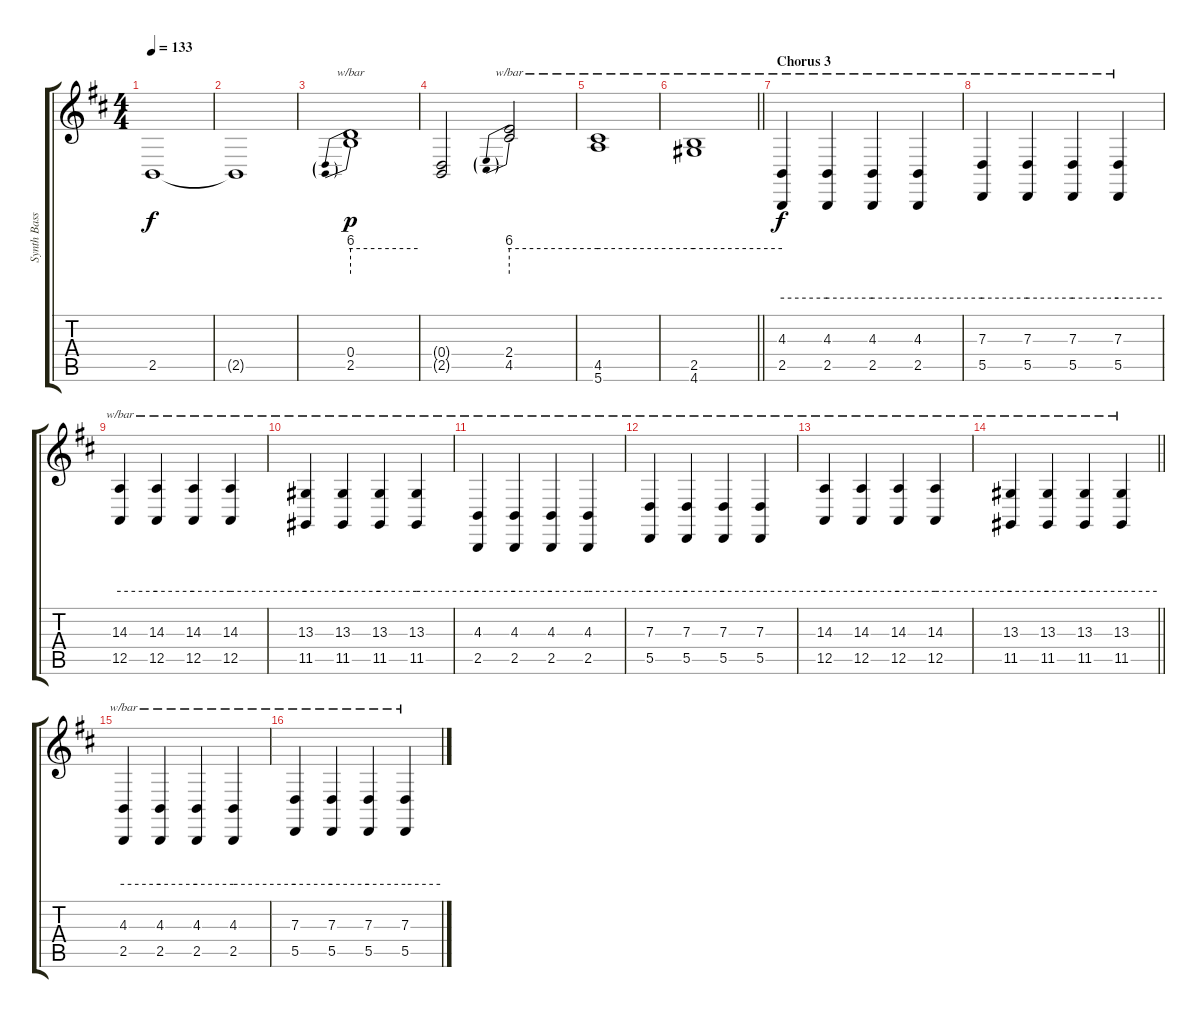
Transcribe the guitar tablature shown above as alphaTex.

\track ("Synth Bassline" "Synth Bass") {instrument lead2sawtooth}
\staff {score tabs}
\tuning (E4 B3 G3 D3 A2 E2) {hide}
\ts (4 4)
\tempo 133
\clef g2
\ks bminor
2.5{t}.1{dy f} |
2.5{t}.1 |
(0.4 2.5).1{tbe (predive default 0 24 60 24) dy p} |
(0.4{t} 2.5{t}).2 (2.4 4.5).2{tbe (predive default 0 24 60 24)} |
(4.5 5.6).1{tbe (hold default 0 24 60 24)} |
\barLineRight lightlight
(2.5 4.6).1{tbe (hold default 0 24 60 24)} |
\section ("" "Chorus 3")
(4.3 2.5).4{tbe (hold default 0 -24 60 -24) dy f} (4.3 2.5).4{tbe (hold default 0 -24 60 -24)} (4.3 2.5).4{tbe (hold default 0 -24 60 -24)} (4.3 2.5).4{tbe (hold default 0 -24 60 -24)} |
(7.3 5.5).4{tbe (hold default 0 -24 60 -24)} (7.3 5.5).4{tbe (hold default 0 -24 60 -24)} (7.3 5.5).4{tbe (hold default 0 -24 60 -24)} (7.3 5.5).4{tbe (hold default 0 -24 60 -24)} |
(14.3 12.5).4{tbe (hold default 0 -24 60 -24)} (14.3 12.5).4{tbe (hold default 0 -24 60 -24)} (14.3 12.5).4{tbe (hold default 0 -24 60 -24)} (14.3 12.5).4{tbe (hold default 0 -24 60 -24)} |
(13.3 11.5).4{tbe (hold default 0 -24 60 -24)} (13.3 11.5).4{tbe (hold default 0 -24 60 -24)} (13.3 11.5).4{tbe (hold default 0 -24 60 -24)} (13.3 11.5).4{tbe (hold default 0 -24 60 -24)} |
(4.3 2.5).4{tbe (hold default 0 -24 60 -24)} (4.3 2.5).4{tbe (hold default 0 -24 60 -24)} (4.3 2.5).4{tbe (hold default 0 -24 60 -24)} (4.3 2.5).4{tbe (hold default 0 -24 60 -24)} |
(7.3 5.5).4{tbe (hold default 0 -24 60 -24)} (7.3 5.5).4{tbe (hold default 0 -24 60 -24)} (7.3 5.5).4{tbe (hold default 0 -24 60 -24)} (7.3 5.5).4{tbe (hold default 0 -24 60 -24)} |
(14.3 12.5).4{tbe (hold default 0 -24 60 -24)} (14.3 12.5).4{tbe (hold default 0 -24 60 -24)} (14.3 12.5).4{tbe (hold default 0 -24 60 -24)} (14.3 12.5).4{tbe (hold default 0 -24 60 -24)} |
\barLineRight lightlight
(13.3 11.5).4{tbe (hold default 0 -24 60 -24)} (13.3 11.5).4{tbe (hold default 0 -24 60 -24)} (13.3 11.5).4{tbe (hold default 0 -24 60 -24)} (13.3 11.5).4{tbe (hold default 0 -24 60 -24)} |
(4.3 2.5).4{tbe (hold default 0 -24 60 -24)} (4.3 2.5).4{tbe (hold default 0 -24 60 -24)} (4.3 2.5).4{tbe (hold default 0 -24 60 -24)} (4.3 2.5).4{tbe (hold default 0 -24 60 -24)} |
(7.3 5.5).4{tbe (hold default 0 -24 60 -24)} (7.3 5.5).4{tbe (hold default 0 -24 60 -24)} (7.3 5.5).4{tbe (hold default 0 -24 60 -24)} (7.3 5.5).4{tbe (hold default 0 -24 60 -24)}
